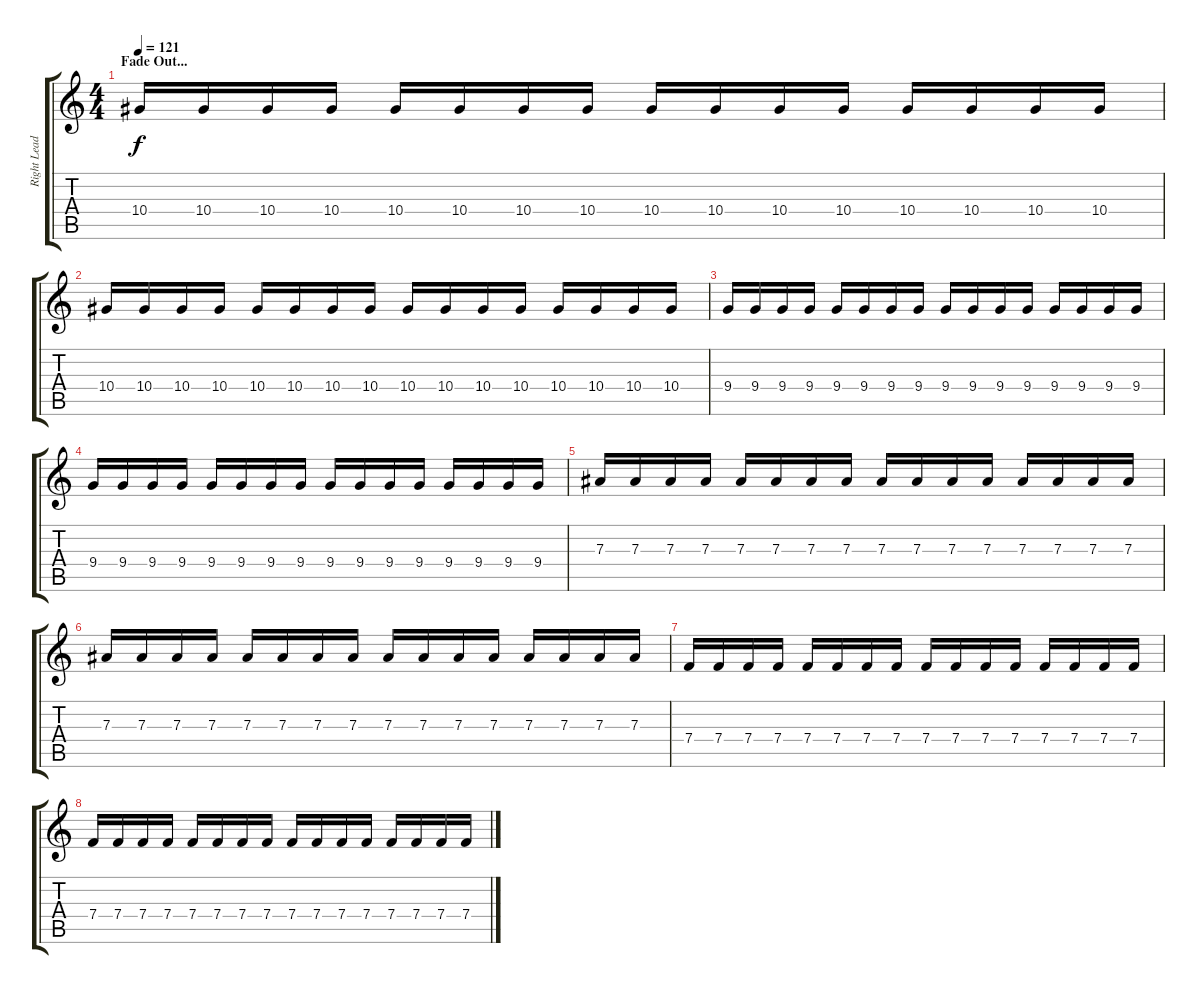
\track ("Right Lead" "Right Lead") {instrument distortionguitar}
\staff {score tabs}
\tuning (C4 G3 Eb3 Bb2 F2 C2) {hide}
\ts (4 4)
\section ("" "Fade Out...")
\tempo 121
\clef g2
\ks c
10.4.16{dy f} 10.4.16 10.4.16 10.4.16 10.4.16 10.4.16 10.4.16 10.4.16 10.4.16 10.4.16 10.4.16 10.4.16 10.4.16 10.4.16 10.4.16 10.4.16 |
10.4.16 10.4.16 10.4.16 10.4.16 10.4.16 10.4.16 10.4.16 10.4.16 10.4.16 10.4.16 10.4.16 10.4.16 10.4.16 10.4.16 10.4.16 10.4.16 |
9.4.16 9.4.16 9.4.16 9.4.16 9.4.16 9.4.16 9.4.16 9.4.16 9.4.16 9.4.16 9.4.16 9.4.16 9.4.16 9.4.16 9.4.16 9.4.16 |
9.4.16 9.4.16 9.4.16 9.4.16 9.4.16 9.4.16 9.4.16 9.4.16 9.4.16 9.4.16 9.4.16 9.4.16 9.4.16 9.4.16 9.4.16 9.4.16 |
7.3.16 7.3.16 7.3.16 7.3.16 7.3.16 7.3.16 7.3.16 7.3.16 7.3.16 7.3.16 7.3.16 7.3.16 7.3.16 7.3.16 7.3.16 7.3.16 |
7.3.16 7.3.16 7.3.16 7.3.16 7.3.16 7.3.16 7.3.16 7.3.16 7.3.16 7.3.16 7.3.16 7.3.16 7.3.16 7.3.16 7.3.16 7.3.16 |
7.4.16 7.4.16 7.4.16 7.4.16 7.4.16 7.4.16 7.4.16 7.4.16 7.4.16 7.4.16 7.4.16 7.4.16 7.4.16 7.4.16 7.4.16 7.4.16 |
7.4.16 7.4.16 7.4.16 7.4.16 7.4.16 7.4.16 7.4.16 7.4.16 7.4.16 7.4.16 7.4.16 7.4.16 7.4.16 7.4.16 7.4.16 7.4.16
